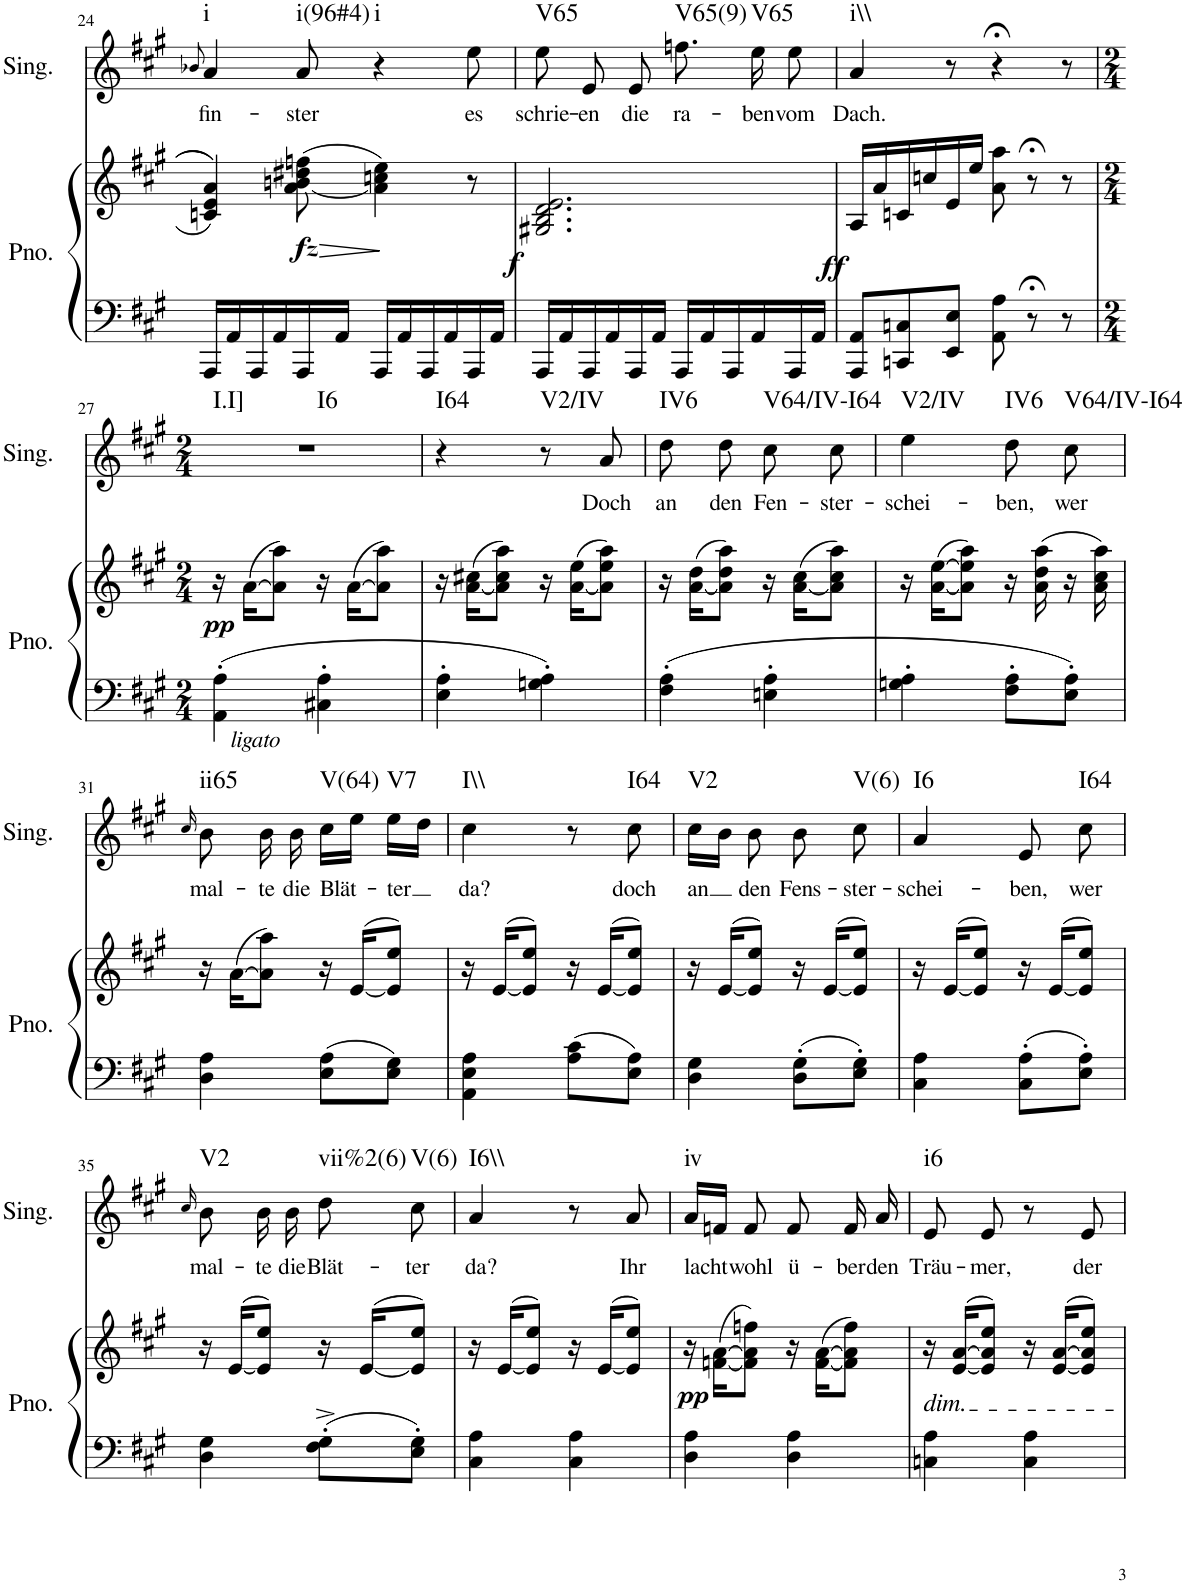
**kern	**kern	**dynam	**kern	**text	**harte
*part2	*part2	*part2	*part1	*part1	*part1
*staff3	*staff2	*staff2/3	*staff1	*staff1	*
*I"Pianoforte	*	*	*I"Singstimme	*	*
*I'Pno.	*	*	*I'Sing.	*	*
!!LO:PB:g=z
*clefF4	*clefG2	*	*clefG2	*	*
*k[f#c#g#]	*k[f#c#g#]	*	*k[f#c#g#]	*	*
*M6/8	*M6/8	*	*M6/8	*	*
=24	=24	=24	=24	=24	=24
.	.	.	8qb-X/	.	.
!	!	!	!	!LO:LY:b	!LO:H:kt=i
16AAA/LL	4cn/ 4e/ 4a/	.	4a/	fin-	N
16AA/	.	.	.	.	.
16AAA/	.	.	.	.	.
16AA/	.	.	.	.	.
!	!	!LO:HP:b	!	!LO:LY:b	!
!	!	!LO:DY:n=1:b	!	!	!LO:H:kt=i(96#4)
16AAA/	(>[8a\ 8bn\ 8dd#X\ 8ffn\	> fz	8a/	-ster	N
16AA/JJ	.	.	.	.	.
!	!	!	!	!	!LO:H:kt=i
16AAA/LL	4a\] 4ccn\ 4ee\)	]	4r	.	N
16AA/	.	.	.	.	.
16AAA/	.	.	.	.	.
16AA/	.	.	.	.	.
!	!	!	!	!LO:LY:b	!
16AAA/	8r	.	8ee\	es	.
16AA/JJ	.	.	.	.	.
=25	=25	=25	=25	=25	=25
!	!	!LO:DY:a=2	!	!LO:LY:b	!LO:H:kt=V65
16AAA/LL	2.G#X/ 2.B/ 2.d/ 2.e/	f	8ee\	schrie-	N
16AA/	.	.	.	.	.
!	!	!	!	!LO:LY:b	!
16AAA/	.	.	8e/	-en	.
16AA/	.	.	.	.	.
!	!	!	!	!LO:LY:b	!
16AAA/	.	.	8e/	die	.
16AA/JJ	.	.	.	.	.
!	!	!	!	!LO:LY:b	!LO:H:kt=V65(9)
16AAA/LL	.	.	8.ffn\	ra-	N
16AA/	.	.	.	.	.
16AAA/	.	.	.	.	.
!	!	!	!	!LO:LY:b	!LO:H:kt=V65
16AA/	.	.	16ee\	-ben	N
!	!	!	!	!LO:LY:b	!
16AAA/	.	.	8ee\	vom	.
16AA/JJ	.	.	.	.	.
=26	=26	=26	=26	=26	=26
!	!	!LO:DY:a=2	!	!LO:LY:b	!LO:H:kt=i\\
8AAA/ 8AA/L	16A/LL	ff	4a/	Dach.	N
.	16a/	.	.	.	.
8CCn/ 8Cn/	16cn/	.	.	.	.
.	16ccn/	.	.	.	.
8EE/ 8E/J	16e/	.	8r	.	.
.	16ee/JJ	.	.	.	.
8AA\ 8A\	8a\ 8aa\	.	4r;<	.	.
8r;<	8r;<	.	.	.	.
8r	8r	.	8r	.	.
!!LO:LB:g=z
=27	=27	=27	=27	=27	=27
*M2/4	*M2/4	*	*M2/4	*	*
!LO:TX:b:i:t=ligato	!	!	!	!	!
!	!	!LO:DY:b	!	!	!LO:H:n=1:kt=I.I]
!	!	!	!	!	!LO:H:n=2:kt=I6
4AA\' 4A\'	16r	pp	2r	.	N N
.	(>[16a\KL	.	.	.	.
.	8a\] 8aa\J)	.	.	.	.
4C#X\' 4A\'	16r	.	.	.	.
.	(>[16a\KL	.	.	.	.
.	8a\] 8aa\J)	.	.	.	.
=28	=28	=28	=28	=28	=28
!	!	!	!	!	!LO:H:kt=I64
4E\' 4A\'	16r	.	4r	.	N
.	(>[16a\ 16cc#X\KL	.	.	.	.
.	8a\] 8cc#\ 8aa\J)	.	.	.	.
!	!	!	!	!	!LO:H:kt=V2/IV
4Gn\' 4A\'	16r	.	8r	.	N
.	(>[16a\ 16ee\KL	.	.	.	.
!	!	!	!	!LO:LY:b	!
.	8a\] 8ee\ 8aa\J)	.	8a/	Doch	.
=29	=29	=29	=29	=29	=29
!	!	!	!	!LO:LY:b	!LO:H:kt=IV6
4F#\' 4A\'	16r	.	8dd\	an	N
.	(>[16a\ 16dd\KL	.	.	.	.
!	!	!	!	!LO:LY:b	!
.	8a\] 8dd\ 8aa\J)	.	8dd\	den	.
!	!	!	!	!LO:LY:b	!LO:H:kt=V64/IV-I64
4En\' 4A\'	16r	.	8cc#\	Fen-	N
.	(>[16a\ 16cc#\KL	.	.	.	.
!	!	!	!	!LO:LY:b	!
.	8a\] 8cc#\ 8aa\J)	.	8cc#\	-ster-	.
=30	=30	=30	=30	=30	=30
!	!	!	!	!LO:LY:b	!LO:H:kt=V2/IV
4Gn\' 4A\'	16r	.	4ee\	-schei-	N
.	(>[16a\ [16ee\KL	.	.	.	.
.	8a\] 8ee\] 8aa\J)	.	.	.	.
!	!	!	!	!LO:LY:b	!LO:H:kt=IV6
8F#\' 8A\'L	16r	.	8dd\	-ben,	N
.	(16a\ 16dd\ 16aa\	.	.	.	.
!	!	!	!	!LO:LY:b	!LO:H:kt=V64/IV-I64
8E\' 8A\'J	16r	.	8cc#\	wer	N
.	16a\ 16cc#\ 16aa\)	.	.	.	.
!!LO:LB:g=z
=31	=31	=31	=31	=31	=31
.	.	.	16qcc#/	.	.
!	!	!	!	!LO:LY:b	!LO:H:kt=ii65
4D\ 4A\	16r	.	8b\	mal-	N
.	(>[16a\KL	.	.	.	.
!	!	!	!	!LO:LY:b	!
.	8a\] 8aa\J)	.	16b\	-te	.
!	!	!	!	!LO:LY:b	!
.	.	.	16b\	die	.
!	!	!	!	!LO:LY:b	!LO:H:kt=V(64)
8E\ 8A\L	16r	.	16cc#\LL	Blät-	N
.	(>[16e/KL	.	16ee\JJ	.	.
!	!	!	!	!LO:LY:b	!LO:H:kt=V7
8E\ 8G#\J	8e/] 8ee/J)	.	16ee\LL	-ter	N
.	.	.	16dd\JJ	.	.
=32	=32	=32	=32	=32	=32
!	!	!	!	!LO:LY:b	!LO:H:kt=I\\
4AA\ 4E\ 4A\	16r	.	4cc#\	da?	N
.	(>[16e/KL	.	.	.	.
.	8e/] 8ee/J)	.	.	.	.
8A\ 8c#\L	16r	.	8r	.	.
.	(>[16e/KL	.	.	.	.
!	!	!	!	!LO:LY:b	!LO:H:kt=I64
8E\ 8A\J	8e/] 8ee/J)	.	8cc#\	doch	N
=33	=33	=33	=33	=33	=33
!	!	!	!	!LO:LY:b	!LO:H:kt=V2
4D\ 4G#\	16r	.	16cc#\LL	an	N
.	(>[16e/KL	.	16b\JJ	.	.
!	!	!	!	!LO:LY:b	!
.	8e/] 8ee/J)	.	8b\	den	.
!	!	!	!	!LO:LY:b	!
8D\' 8G#\'L	16r	.	8b\	Fens-	.
.	(>[16e/KL	.	.	.	.
!	!	!	!	!LO:LY:b	!LO:H:kt=V(6)
8E\' 8G#\'J	8e/] 8ee/J)	.	8cc#\	-ster-	N
=34	=34	=34	=34	=34	=34
!	!	!	!	!LO:LY:b	!LO:H:kt=I6
4C#\ 4A\	16r	.	4a/	-schei-	N
.	(>[16e/KL	.	.	.	.
.	8e/] 8ee/J)	.	.	.	.
!	!	!	!	!LO:LY:b	!
8C#\' 8A\'L	16r	.	8e/	-ben,	.
.	(>[16e/KL	.	.	.	.
!	!	!	!	!LO:LY:b	!LO:H:kt=I64
8E\' 8A\'J	8e/] 8ee/J)	.	8cc#\	wer	N
!!LO:LB:g=z
=35	=35	=35	=35	=35	=35
.	.	.	16qcc#/	.	.
!	!	!	!	!LO:LY:b	!LO:H:kt=V2
4D\ 4G#\	16r	.	8b\	mal-	N
.	(>[16e/KL	.	.	.	.
!	!	!	!	!LO:LY:b	!
.	8e/] 8ee/J)	.	16b\	-te	.
!	!	!	!	!LO:LY:b	!
.	.	.	16b\	die	.
!	!	!	!	!LO:LY:b	!LO:H:kt=vii%2(6)
8F#\'^ 8G#\'^L	16r	.	8dd\	Blät-	N
.	(>[16e/KL	.	.	.	.
!	!	!	!	!LO:LY:b	!LO:H:kt=V(6)
8E\' 8G#\'J	8e/] 8ee/J)	.	8cc#\	-ter	N
=36	=36	=36	=36	=36	=36
!	!	!	!	!LO:LY:b	!LO:H:kt=I6\\
4C#\ 4A\	16r	.	4a/	da?	N
.	(>[16e/KL	.	.	.	.
.	8e/] 8ee/J)	.	.	.	.
4C#\ 4A\	16r	.	8r	.	.
.	(>[16e/KL	.	.	.	.
!	!	!	!	!LO:LY:b	!
.	8e/] 8ee/J)	.	8a/	Ihr	.
=37	=37	=37	=37	=37	=37
!	!	!LO:DY:b	!	!LO:LY:b	!LO:H:kt=iv
4D\ 4A\	16r	pp	16a/LL	lacht	N
.	(>[16fn\ [16a\KL	.	16fn/JJ	.	.
!	!	!	!	!LO:LY:b	!
.	8f\] 8a\] 8ffn\J)	.	8f/	wohl	.
!	!	!	!	!LO:LY:b	!
4D\ 4A\	16r	.	8f/	ü-	.
.	(>[16f\ [16a\KL	.	.	.	.
!	!	!	!	!LO:LY:b	!
.	8f\] 8a\] 8ff\J)	.	16f/	-ber	.
!	!	!	!	!LO:LY:b	!
.	.	.	16a/	den	.
=38	=38	=38	=38	=38	=38
!	!LO:TX:b:i:t=dim.	!	!	!	!
!	!	!	!	!LO:LY:b	!LO:H:kt=i6
4Cn\ 4A\	16r	.	8e/	Träu-	N
.	(>[16e/ [16a/KL	.	.	.	.
!	!	!	!	!LO:LY:b	!
.	8e/] 8a/] 8ee/J)	.	8e/	-mer,	.
4C\ 4A\	16r	.	8r	.	.
.	(>[16e/ [16a/KL	.	.	.	.
!	!	!	!	!LO:LY:b	!
.	8e/] 8a/] 8ee/J)	.	8e/	der	.
=	=	=	=	=	=
*-	*-	*-	*-	*-	*-
